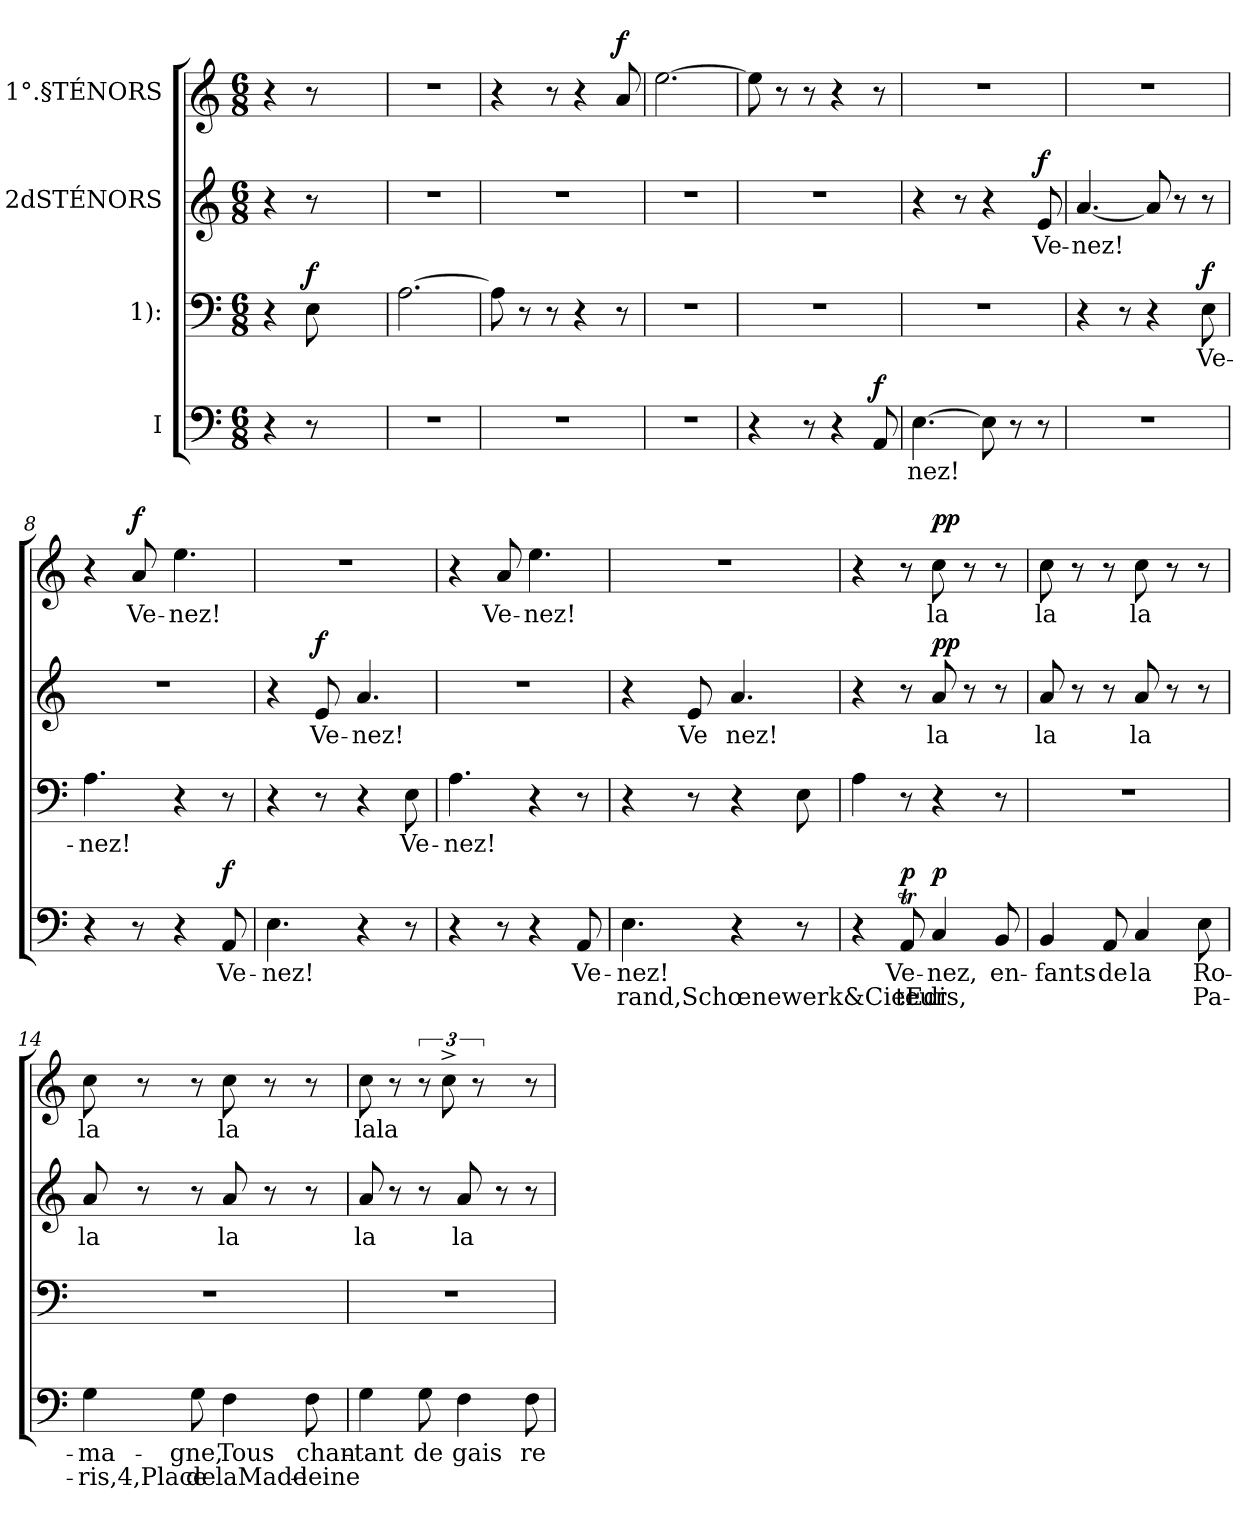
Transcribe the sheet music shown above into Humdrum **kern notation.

**kern	**text	**text	**dynam	**kern	**text	**dynam	**kern	**text	**dynam	**kern	**text	**dynam
*part4	*part4	*part4	*part4	*part3	*part3	*part3	*part2	*part2	*part2	*part1	*part1	*part1
*staff4	*staff4	*staff4	*staff4	*staff3	*staff3	*staff3	*staff2	*staff2	*staff2	*staff1	*staff1	*staff1
*I"I	*	*	*	*I"1):	*	*	*I"2dSTÉNORS	*	*	*I"1°.§TÉNORS	*	*
*clefF4	*	*	*	*clefF4	*	*	*clefG2	*	*	*clefG2	*	*
*k[]	*	*	*	*k[]	*	*	*k[]	*	*	*k[]	*	*
*M6/8	*	*	*	*M6/8	*	*	*M6/8	*	*	*M6/8	*	*
=1	=1	=1	=1	=1	=1	=1	=1	=1	=1	=1	=1	=1
4r	.	.	.	4r	.	.	4r	.	.	4r	.	.
!	!	!	!	!	!	!LO:DY:a	!	!	!	!	!	!
8r	.	.	.	8Ei\	.	f	8r	.	.	8r	.	.
4.ryy	.	.	.	4.ryy	.	.	4.ryy	.	.	4.ryy	.	.
=2	=2	=2	=2	=2	=2	=2	=2	=2	=2	=2	=2	=2
2.r	.	.	.	[2.Ai\	.	.	2.r	.	.	2.r	.	.
=3	=3	=3	=3	=3	=3	=3	=3	=3	=3	=3	=3	=3
2.r	.	.	.	8Ai\]	.	.	2.r	.	.	4r	.	.
.	.	.	.	8r	.	.	.	.	.	.	.	.
.	.	.	.	8r	.	.	.	.	.	8r	.	.
.	.	.	.	4r	.	.	.	.	.	4r	.	.
!	!	!	!	!	!	!	!	!	!	!	!	!LO:DY:a
.	.	.	.	8r	.	.	.	.	.	8ai/	.	f
=4	=4	=4	=4	=4	=4	=4	=4	=4	=4	=4	=4	=4
2.r	.	.	.	2.r	.	.	2.r	.	.	[2.eei\	.	.
=5	=5	=5	=5	=5	=5	=5	=5	=5	=5	=5	=5	=5
4r	.	.	.	2.r	.	.	2.r	.	.	8eei\]	.	.
.	.	.	.	.	.	.	.	.	.	8r	.	.
8r	.	.	.	.	.	.	.	.	.	8r	.	.
4r	.	.	.	.	.	.	.	.	.	4r	.	.
!	!	!	!LO:DY:a	!	!	!	!	!	!	!	!	!
8AAi/	.	.	f	.	.	.	.	.	.	8r	.	.
!!LO:LB:g=z
=6	=6	=6	=6	=6	=6	=6	=6	=6	=6	=6	=6	=6
[4.Ei\	nez!	.	.	2.r	.	.	4r	.	.	2.r	.	.
.	.	.	.	.	.	.	8r	.	.	.	.	.
8Ei\]	.	.	.	.	.	.	4r	.	.	.	.	.
8r	.	.	.	.	.	.	.	.	.	.	.	.
!	!	!	!	!	!	!	!	!	!LO:DY:a	!	!	!
8r	.	.	.	.	.	.	8ei/	Ve-	f	.	.	.
=7	=7	=7	=7	=7	=7	=7	=7	=7	=7	=7	=7	=7
2.r	.	.	.	4r	.	.	[4.ai/	nez!	.	2.r	.	.
.	.	.	.	8r	.	.	.	.	.	.	.	.
.	.	.	.	4r	.	.	8ai/]	.	.	.	.	.
.	.	.	.	.	.	.	8r	.	.	.	.	.
!	!	!	!	!	!	!LO:DY:a	!	!	!	!	!	!
.	.	.	.	8Ei\	Ve-	f	8r	.	.	.	.	.
=8	=8	=8	=8	=8	=8	=8	=8	=8	=8	=8	=8	=8
4r	.	.	.	4.Ai\	nez!	.	2.r	.	.	4r	.	.
!	!	!	!	!	!	!	!	!	!	!	!	!LO:DY:a
8r	.	.	.	.	.	.	.	.	.	8ai/	Ve-	f
4r	.	.	.	4r	.	.	.	.	.	4.eei\	nez!	.
!	!	!	!LO:DY:a	!	!	!	!	!	!	!	!	!
8AAi/	Ve-	.	f	8r	.	.	.	.	.	.	.	.
=9	=9	=9	=9	=9	=9	=9	=9	=9	=9	=9	=9	=9
4.Ei\	nez!	.	.	4r	.	.	4r	.	.	2.r	.	.
!	!	!	!	!	!	!	!	!	!LO:DY:a	!	!	!
.	.	.	.	8r	.	.	8ei/	Ve-	f	.	.	.
4r	.	.	.	4r	.	.	4.ai/	nez!	.	.	.	.
8r	.	.	.	8Ei\	Ve-	.	.	.	.	.	.	.
=10	=10	=10	=10	=10	=10	=10	=10	=10	=10	=10	=10	=10
4r	.	.	.	4.Ai\	nez!	.	2.r	.	.	4r	.	.
8r	.	.	.	.	.	.	.	.	.	8ai/	Ve-	.
4r	.	.	.	4r	.	.	.	.	.	4.eei\	nez!	.
8AAi/	Ve-	.	.	8r	.	.	.	.	.	.	.	.
!!LO:LB:g=z
=11	=11	=11	=11	=11	=11	=11	=11	=11	=11	=11	=11	=11
4.Ei\	nez!	rand,Schœnewerk&CieEdi	.	4r	.	.	4r	.	.	2.r	.	.
.	.	.	.	8r	.	.	8ei/	Ve	.	.	.	.
4r	.	.	.	4r	.	.	4.ai/	nez!	.	.	.	.
8r	.	.	.	8Ei\	.	.	.	.	.	.	.	.
=12	=12	=12	=12	=12	=12	=12	=12	=12	=12	=12	=12	=12
4r	.	.	.	4Ai\	.	.	4r	.	.	4r	.	.
!	!	!	!LO:DY:a	!	!	!	!	!	!	!	!	!
8AATi/	Ve-	teurs,	p	8r	.	.	8r	.	.	8r	.	.
!	!	!	!LO:DY:a	!	!	!	!	!	!LO:DY:a	!	!	!LO:DY:a
4Ci/	nez,	.	p	4r	.	.	8ai/	la	pp	8cci\	la	pp
.	.	.	.	.	.	.	8r	.	.	8r	.	.
8BBi/	en-	.	.	8r	.	.	8r	.	.	8r	.	.
=13	=13	=13	=13	=13	=13	=13	=13	=13	=13	=13	=13	=13
4BBi/	fants	.	.	2.r	.	.	8ai/	la	.	8cci\	la	.
.	.	.	.	.	.	.	8r	.	.	8r	.	.
8AAi/	de	.	.	.	.	.	8r	.	.	8r	.	.
4Ci/	la	.	.	.	.	.	8ai/	la	.	8cci\	la	.
.	.	.	.	.	.	.	8r	.	.	8r	.	.
8Ei\	Ro-	Pa-	.	.	.	.	8r	.	.	8r	.	.
=14	=14	=14	=14	=14	=14	=14	=14	=14	=14	=14	=14	=14
4Gi\	ma-	ris,4,Place	.	2.r	.	.	8ai/	la	.	8cci\	la	.
.	.	.	.	.	.	.	8r	.	.	8r	.	.
8Gi\	gne,	de	.	.	.	.	8r	.	.	8r	.	.
4Fi\	Tous	laMade-	.	.	.	.	8ai/	la	.	8cci\	la	.
.	.	.	.	.	.	.	8r	.	.	8r	.	.
8Fi\	chan-	leine	.	.	.	.	8r	.	.	8r	.	.
!!LO:PB:g=z
=15	=15	=15	=15	=15	=15	=15	=15	=15	=15	=15	=15	=15
4Gi\	tant	.	.	2.r	.	.	8ai/	la	.	8cci\	lala	.
.	.	.	.	.	.	.	8r	.	.	8r	.	.
8Gi\	de	.	.	.	.	.	8r	.	.	12r	.	.
.	.	.	.	.	.	.	.	.	.	12cc^<i\	.	.
4Fi\	gais	.	.	.	.	.	8ai/	la	.	.	.	.
.	.	.	.	.	.	.	.	.	.	12r	.	.
.	.	.	.	.	.	.	8r	.	.	8ryy	.	.
8Fi\	re-	.	.	.	.	.	8r	.	.	8r	.	.
=	=	=	=	=	=	=	=	=	=	=	=	=
*-	*-	*-	*-	*-	*-	*-	*-	*-	*-	*-	*-	*-
